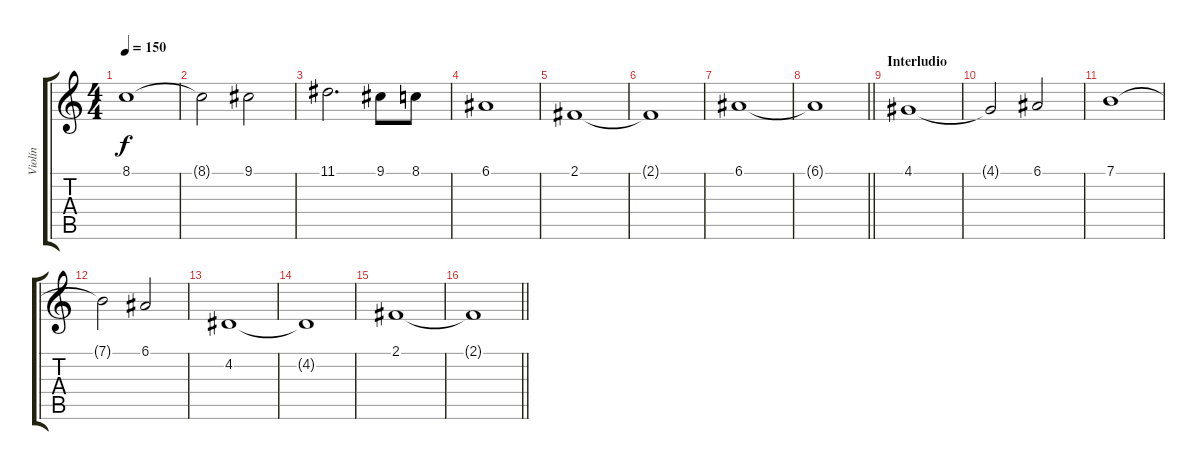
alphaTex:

\track ("Violín" "Violín") {instrument stringensemble2}
\staff {score tabs}
\tuning (E4 B3 G3 D3 A2 E2) {hide}
\ts (4 4)
\tempo 150
\clef g2
\ks c
8.1.1{dy f} |
8.1{t}.2 9.1.2 |
11.1.2{d} 9.1.8 8.1.8 |
6.1.1 |
2.1.1 |
2.1{t}.1 |
6.1.1 |
\barLineRight lightlight
6.1{t}.1 |
\section ("" "Interludio")
4.1.1 |
4.1{t}.2 6.1.2 |
7.1.1 |
7.1{t}.2 6.1.2 |
4.2.1 |
4.2{t}.1 |
2.1.1 |
\barLineRight lightlight
2.1{t}.1
